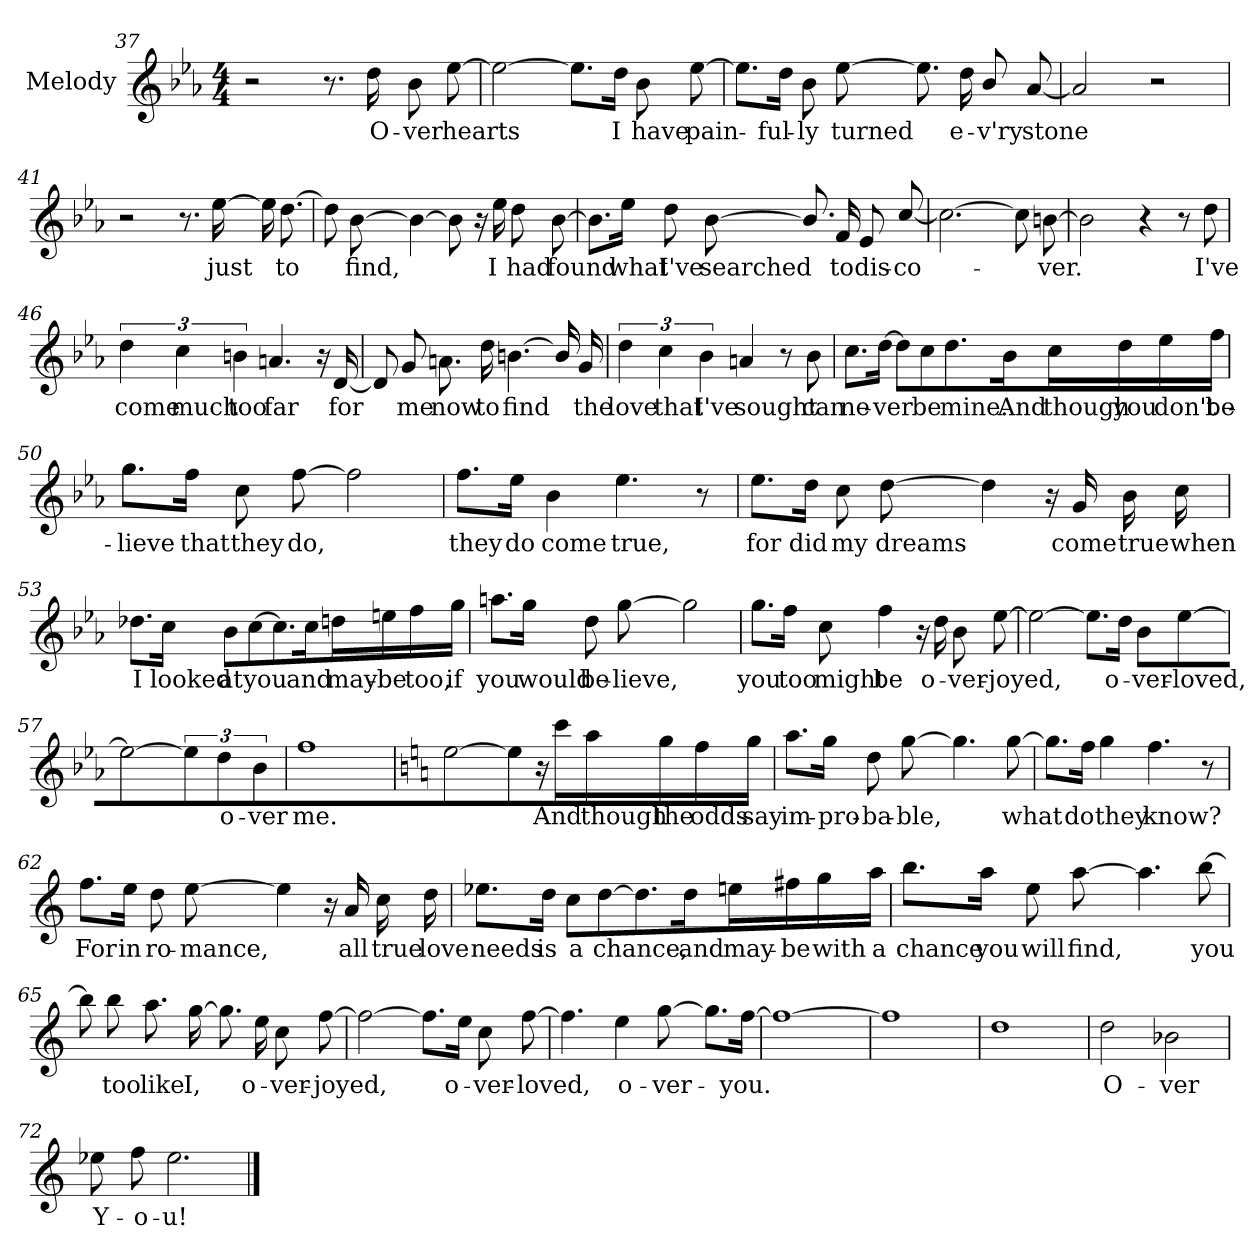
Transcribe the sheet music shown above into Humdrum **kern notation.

**kern	**text
*part1	*part1
*staff1	*staff1
*I"Melody	*
*I'Melody	*
!!LO:LB:g=z
*clefG2	*
*k[b-e-a-]	*
*M4/4	*
=37	=37
2r	.
8.r	.
16dd\	O-
8b-\L	ver
[>8ee-\	hearts
=38	=38
2ee-\_>	.
8.ee-\L]	.
16dd\J	I
8b-\L	have
[>8ee-\	pain-
!!LO:PB:g=z
=39	=39
8.ee-\L]	.
16dd\J	ful-
8b-\L	ly
[>8ee-\	turned
8.ee-\L]	.
16dd\J	e-
8b-/L	v'ry
[<8a-/	stone
=40	=40
2a-/]	.
2r	.
=41	=41
2r	.
8.r	.
[>16ee-\	just
16ee-\LL]	.
[>8.dd\	to
!!LO:LB:g=z
=42	=42
8dd\L]	.
[>8b-\	find,
4b-\_>	.
8b-\]	.
16r	.
16ee-\	I
8dd\L	had
[>8b-\	found
=43	=43
8.b-\L]	.
16ee-\J	what
8dd\L	I've
[>8b-\	searched
8.b-/L]	.
16f/J	to
8e-/L	dis-
[>8cc/	co-
!!LO:LB:g=z
=44	=44
2.cc\_>	.
8cc\L]	.
[>8bn\	ver.
=45	=45
2b\]	.
4r	.
8r	.
8dd\	I've
=46	=46
6dd\	come
6cc\	much
6bn\	too
4.an/	far
16r	.
[<16d/	for
!!LO:LB:g=z
=47	=47
8d/L]	.
8g/	me
8.an\L	now
16dd\J	to
[>4.bn\	find
16b/LL]	.
16g/J	the
=48	=48
6dd\	love
6cc\	that
6b-\	I've
4an/	sought
8r	.
8b-\	can
!!LO:LB:g=z
=49	=49
8.cc\L	ne-
[>16dd\J	ver
8dd\L]	.
8cc\	be
8.dd\L	mine.
16b-\J	And
16cc\LL	though
16dd\J	you
16ee-\J	don't
16ff\J	be-
=50	=50
8.gg\L	lieve
16ff\J	that
8cc\L	they
[>8ff\	do,
2ff\]	.
!!LO:LB:g=z
=51	=51
8.ff\L	they
16ee-\J	do
4b-\	come
4.ee-\	true,
8r	.
=52	=52
8.ee-\L	for
16dd\J	did
8cc\L	my
[>8dd\	dreams
4dd\]	.
16r	.
16g/	come
16b-\LL	true
16cc\J	when
!!LO:LB:g=z
=53	=53
8.dd-X\L	I
16cc\J	looked
8b-\L	at
[>8cc\	you
8.cc\L]	.
16cc\J	and
16ddn\LL	may-
16een\J	be
16ff\J	too,
16gg\J	if
=54	=54
8.aan\L	you
16gg\J	would
8dd\L	be-
[>8gg\	lieve,
2gg\]	.
!!LO:PB:g=z
=55	=55
8.gg\L	you
16ff\J	too
8cc\	might
4ff\	be
16r	.
16dd\	o-
8b-\L	ver-
[>8ee-\	joyed,
=56	=56
2ee-\_>	.
8.ee-\L]	.
16dd\J	o-
8b-\L	ver-
[>8ee-\	loved,
=57	=57
2ee-\_>	.
6ee-\]	.
6dd\	o-
6b-\	ver
!!LO:LB:g=z
=58	=58
1ff	me.
=59	=59
*k[]	*
[>2ee\	.
8ee\]	.
16r	.
16ccc\	And
16aa\LL	though
16gg\J	the
16ff\J	odds
16gg\J	say
=60	=60
8.aa\L	im-
16gg\J	pro-
8dd\L	ba-
[>8gg\	ble,
4.gg\]	.
[>8gg\	what
!!LO:LB:g=z
=61	=61
8.gg\L]	.
16ff\J	do
4gg\	they
4.ff\	know?
8r	.
=62	=62
8.ff\L	For
16ee\J	in
8dd\L	ro-
[>8ee\	mance,
4ee\]	.
16r	.
16a/	all
16cc\LL	true
16dd\J	love
!!LO:LB:g=z
=63	=63
8.ee-X\L	needs
16dd\J	is
8cc\L	a
[>8dd\	chance,
8.dd\L]	.
16dd\J	and
16een\LL	may-
16ff#X\J	be
16gg\J	with
16aa\J	a
=64	=64
8.bb\L	chance
16aa\J	you
8ee\L	will
[>8aa\	find,
4.aa\]	.
[>8bb\	you
!!LO:LB:g=z
=65	=65
8bb\L]	.
8bb\	too
8.aa\L	like
[>16gg\J	I,
8.gg\L]	.
16ee\J	o-
8cc\L	ver-
[>8ff\	joyed,
=66	=66
2ff\_>	.
8.ff\L]	.
16ee\J	o-
8cc\L	ver-
[>8ff\	loved,
=67	=67
4.ff\]	.
4ee\	o-
[>8gg\	ver-
8.gg\L]	.
[>16ff\J	you.
!!LO:LB:g=z
=68	=68
1ff_>	.
=69	=69
1ff]	.
=70	=70
1dd	.
=71	=71
2dd\	O-
2b-X\	ver
=72	=72
8ee-X\L	Y-
8ff\	o-
2.ee-\	u!
==	==
*-	*-
